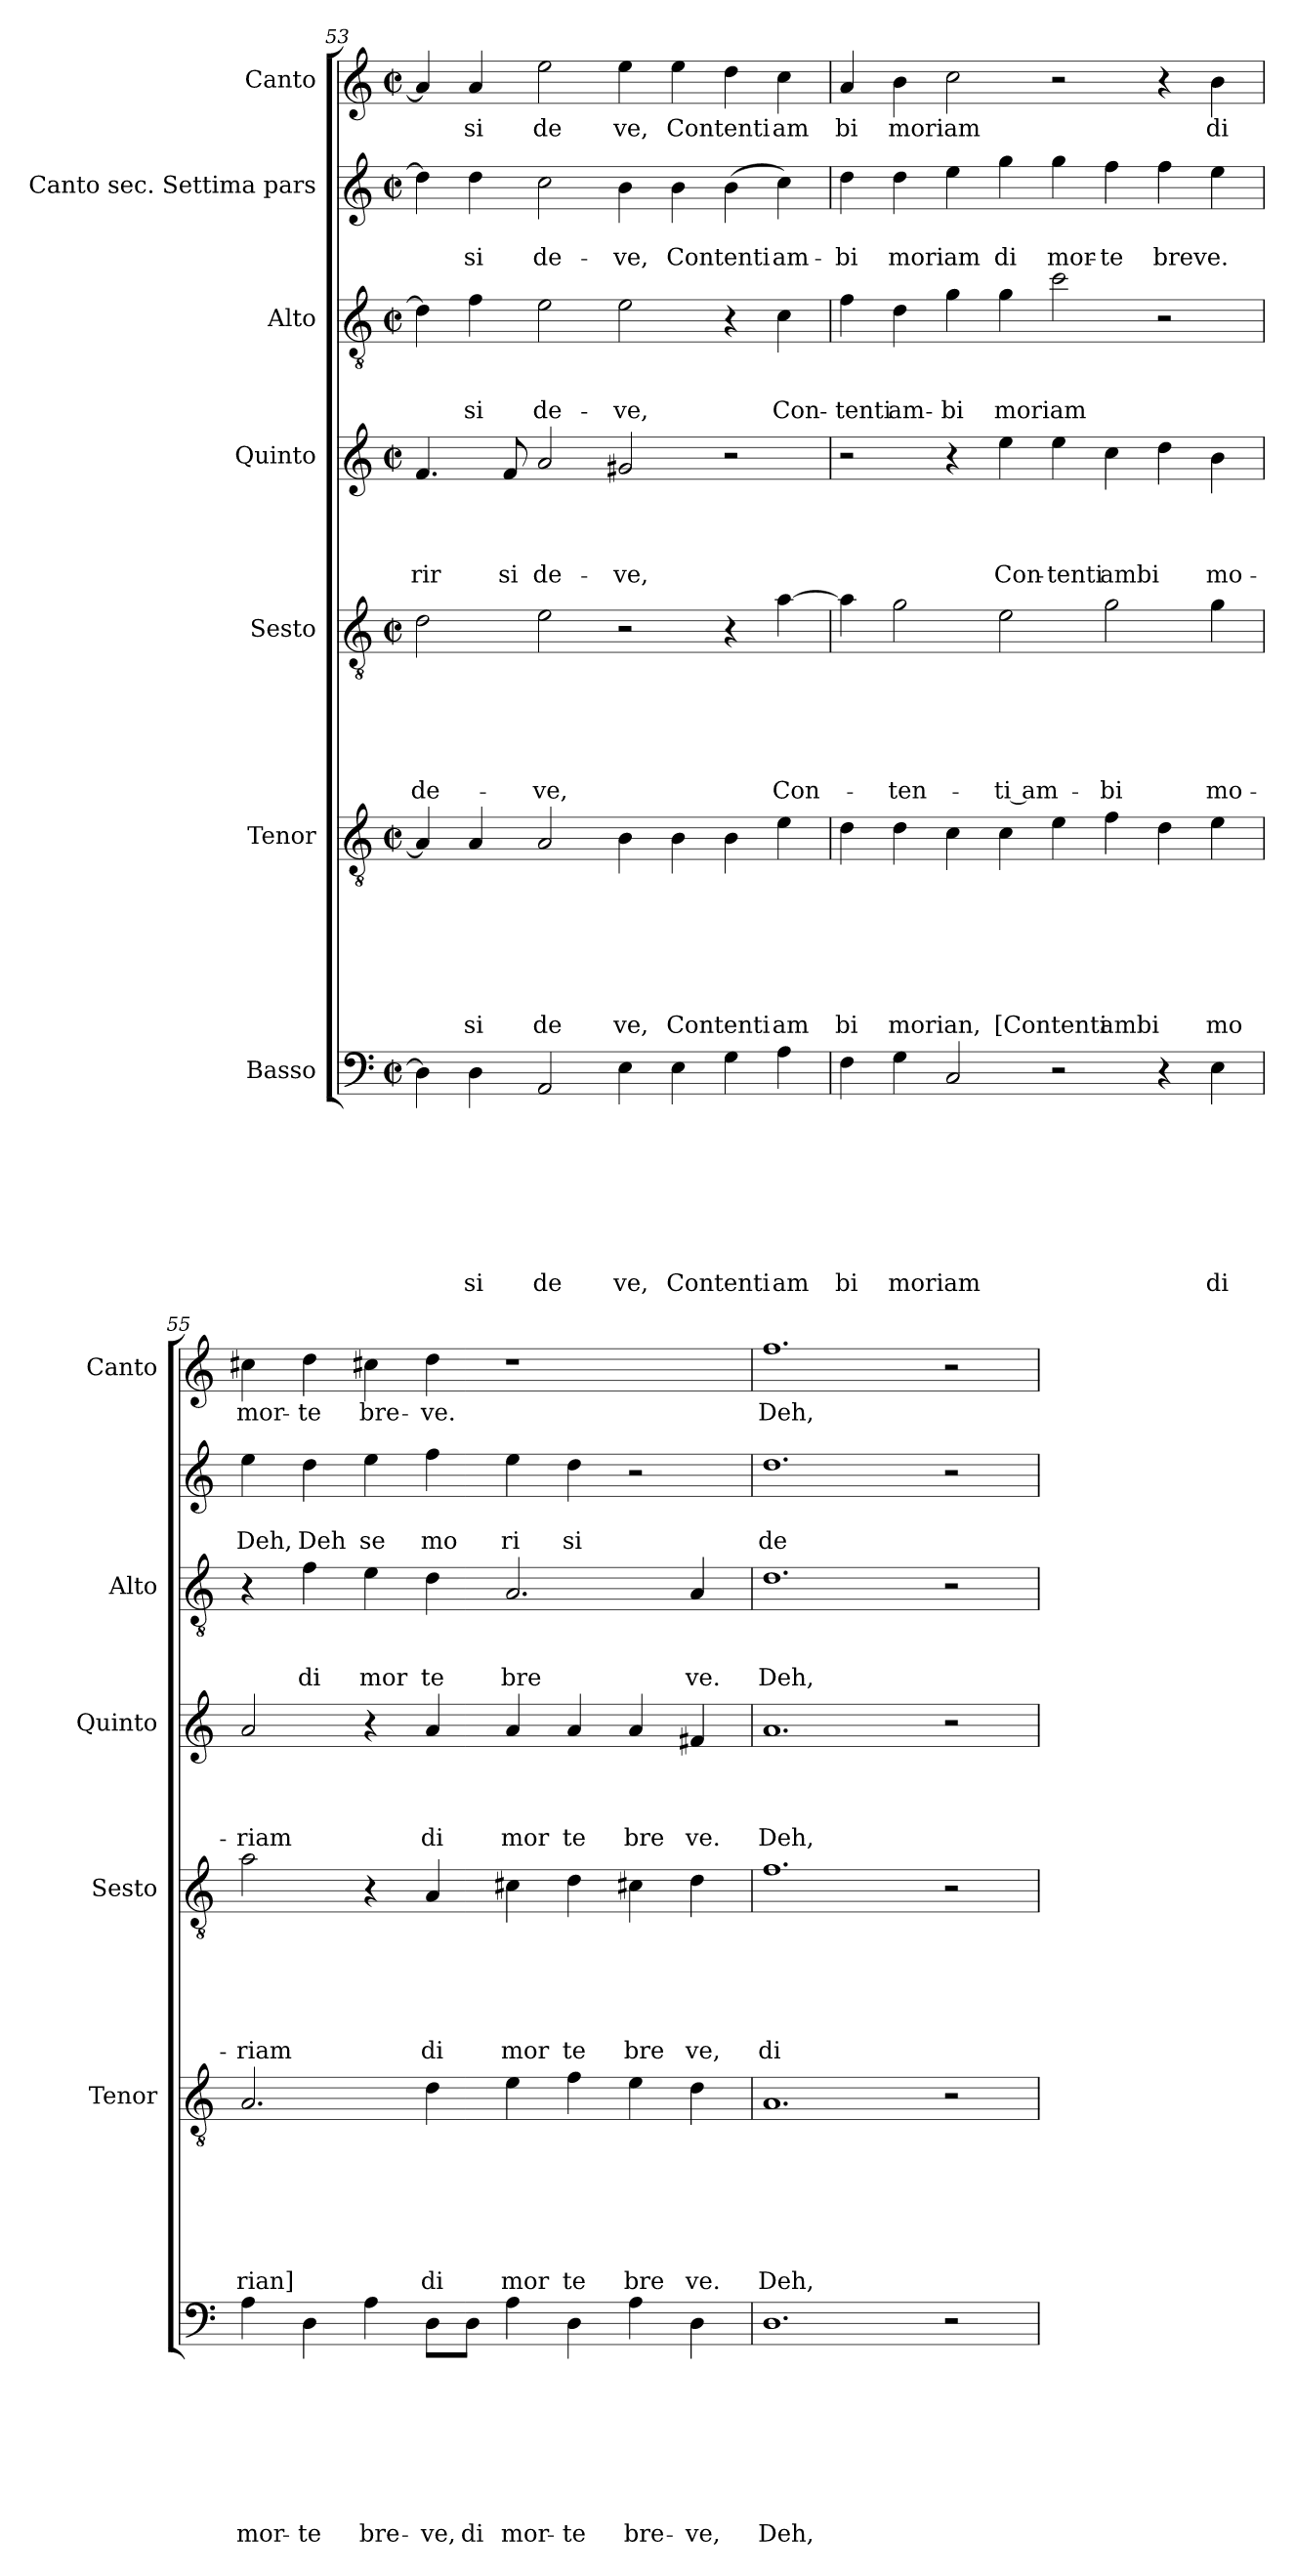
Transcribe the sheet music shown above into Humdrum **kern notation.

**kern	**text	**text	**text	**text	**text	**text	**text	**text	**kern	**text	**text	**text	**text	**text	**text	**text	**kern	**text	**text	**text	**text	**text	**text	**kern	**text	**text	**text	**text	**kern	**text	**text	**text	**kern	**text	**text	**kern	**text
*part7	*part7	*part7	*part7	*part7	*part7	*part7	*part7	*part7	*part6	*part6	*part6	*part6	*part6	*part6	*part6	*part6	*part5	*part5	*part5	*part5	*part5	*part5	*part5	*part4	*part4	*part4	*part4	*part4	*part3	*part3	*part3	*part3	*part2	*part2	*part2	*part1	*part1
*staff7	*staff7	*staff7	*staff7	*staff7	*staff7	*staff7	*staff7	*staff7	*staff6	*staff6	*staff6	*staff6	*staff6	*staff6	*staff6	*staff6	*staff5	*staff5	*staff5	*staff5	*staff5	*staff5	*staff5	*staff4	*staff4	*staff4	*staff4	*staff4	*staff3	*staff3	*staff3	*staff3	*staff2	*staff2	*staff2	*staff1	*staff1
*I"Basso	*	*	*	*	*	*	*	*	*I"Tenor	*	*	*	*	*	*	*	*I"Sesto	*	*	*	*	*	*	*I"Quinto	*	*	*	*	*I"Alto	*	*	*	*I"Canto sec. Settima pars	*	*	*I"Canto	*
*	*	*	*	*	*	*	*	*	*I'Tenor	*	*	*	*	*	*	*	*I'Sesto	*	*	*	*	*	*	*I'Quinto	*	*	*	*	*I'Alto	*	*	*	*	*	*	*I'Canto	*
*clefF4	*	*	*	*	*	*	*	*	*clefGv2	*	*	*	*	*	*	*	*clefGv2	*	*	*	*	*	*	*clefG2	*	*	*	*	*clefGv2	*	*	*	*clefG2	*	*	*clefG2	*
*k[]	*	*	*	*	*	*	*	*	*k[]	*	*	*	*	*	*	*	*k[]	*	*	*	*	*	*	*k[]	*	*	*	*	*k[]	*	*	*	*k[]	*	*	*k[]	*
*C:	*	*	*	*	*	*	*	*	*C:	*	*	*	*	*	*	*	*C:	*	*	*	*	*	*	*C:	*	*	*	*	*C:	*	*	*	*C:	*	*	*C:	*
*M2/2	*	*	*	*	*	*	*	*	*M2/2	*	*	*	*	*	*	*	*M2/2	*	*	*	*	*	*	*M2/2	*	*	*	*	*M2/2	*	*	*	*M2/2	*	*	*M2/2	*
*met(c|)	*	*	*	*	*	*	*	*	*met(c|)	*	*	*	*	*	*	*	*met(c|)	*	*	*	*	*	*	*met(c|)	*	*	*	*	*met(c|)	*	*	*	*met(c|)	*	*	*met(c|)	*
=53	=53	=53	=53	=53	=53	=53	=53	=53	=53	=53	=53	=53	=53	=53	=53	=53	=53	=53	=53	=53	=53	=53	=53	=53	=53	=53	=53	=53	=53	=53	=53	=53	=53	=53	=53	=53	=53
!	!	!	!	!	!	!	!	!	!	!	!	!	!	!	!	!	!	!	!	!	!	!	!LO:LY:b	!	!	!	!	!LO:LY:b	!	!	!	!	!	!	!	!	!
4D\]	.	.	.	.	.	.	.	.	4A/]	.	.	.	.	.	.	.	2d\	.	.	.	.	.	de-	4.f/	.	.	.	-rir	4d\]	.	.	.	4dd\]	.	.	4a/]	.
!	!	!	!	!	!	!	!	!LO:LY:b	!	!	!	!	!	!	!	!LO:LY:b	!	!	!	!	!	!	!	!	!	!	!	!	!	!	!	!LO:LY:b	!	!	!LO:LY:b	!	!LO:LY:b
4D\	.	.	.	.	.	.	.	si	4A/	.	.	.	.	.	.	si	.	.	.	.	.	.	.	.	.	.	.	.	4f\	.	.	si	4dd\	.	si	4a/	si
!	!	!	!	!	!	!	!	!	!	!	!	!	!	!	!	!	!	!	!	!	!	!	!	!	!	!	!	!LO:LY:b	!	!	!	!	!	!	!	!	!
.	.	.	.	.	.	.	.	.	.	.	.	.	.	.	.	.	.	.	.	.	.	.	.	8f/	.	.	.	si	.	.	.	.	.	.	.	.	.
!	!	!	!	!	!	!	!	!LO:LY:b	!	!	!	!	!	!	!	!LO:LY:b	!	!	!	!	!	!	!LO:LY:b	!	!	!	!	!LO:LY:b	!	!	!	!LO:LY:b	!	!	!LO:LY:b	!	!LO:LY:b
2AA/	.	.	.	.	.	.	.	de	2A/	.	.	.	.	.	.	de	2e\	.	.	.	.	.	-ve,	2a/	.	.	.	de-	2e\	.	.	de-	2cc\	.	de-	2ee\	de
!	!	!	!	!	!	!	!	!LO:LY:b	!	!	!	!	!	!	!	!LO:LY:b	!	!	!	!	!	!	!	!	!	!	!	!LO:LY:b	!	!	!	!LO:LY:b	!	!	!LO:LY:b	!	!LO:LY:b
4E\	.	.	.	.	.	.	.	ve,	4B\	.	.	.	.	.	.	ve,	2r	.	.	.	.	.	.	2g#X/	.	.	.	-ve,	2e\	.	.	-ve,	4b\	.	-ve,	4ee\	ve,
!	!	!	!	!	!	!	!	!LO:LY:b	!	!	!	!	!	!	!	!LO:LY:b	!	!	!	!	!	!	!	!	!	!	!	!	!	!	!	!	!	!	!LO:LY:b	!	!LO:LY:b
4E\	.	.	.	.	.	.	.	Contenti	4B\	.	.	.	.	.	.	Contenti	.	.	.	.	.	.	.	.	.	.	.	.	.	.	.	.	4b\	.	Contenti	4ee\	Contenti
4G\	.	.	.	.	.	.	.	.	4B\	.	.	.	.	.	.	.	4r	.	.	.	.	.	.	2r	.	.	.	.	4r	.	.	.	(>4b\	.	.	4dd\	.
!	!	!	!	!	!	!	!	!LO:LY:b	!	!	!	!	!	!	!	!LO:LY:b	!	!	!	!	!	!	!LO:LY:b	!	!	!	!	!	!	!	!	!LO:LY:b	!	!	!LO:LY:b	!	!LO:LY:b
4A\	.	.	.	.	.	.	.	am	4e\	.	.	.	.	.	.	am	[>4a\	.	.	.	.	.	Con-	.	.	.	.	.	4c\	.	.	Con-	4cc\)	.	am-	4cc\	am
=54	=54	=54	=54	=54	=54	=54	=54	=54	=54	=54	=54	=54	=54	=54	=54	=54	=54	=54	=54	=54	=54	=54	=54	=54	=54	=54	=54	=54	=54	=54	=54	=54	=54	=54	=54	=54	=54
!	!	!	!	!	!	!	!	!LO:LY:b	!	!	!	!	!	!	!	!LO:LY:b	!	!	!	!	!	!	!	!	!	!	!	!	!	!	!	!LO:LY:b	!	!	!LO:LY:b	!	!LO:LY:b
4F\	.	.	.	.	.	.	.	bi	4d\	.	.	.	.	.	.	bi	4a\]	.	.	.	.	.	.	2r	.	.	.	.	4f\	.	.	-tenti	4dd\	.	-bi	4a/	bi
!	!	!	!	!	!	!	!	!LO:LY:b	!	!	!	!	!	!	!	!LO:LY:b	!	!	!	!	!	!	!LO:LY:b	!	!	!	!	!	!	!	!	!LO:LY:b	!	!	!LO:LY:b	!	!LO:LY:b
4G\	.	.	.	.	.	.	.	moriam	4d\	.	.	.	.	.	.	morian,	2g\	.	.	.	.	.	-ten-	.	.	.	.	.	4d\	.	.	am-	4dd\	.	moriam	4b\	moriam
!	!	!	!	!	!	!	!	!	!	!	!	!	!	!	!	!	!	!	!	!	!	!	!	!	!	!	!	!	!	!	!	!LO:LY:b	!	!	!	!	!
2C/	.	.	.	.	.	.	.	.	4c\	.	.	.	.	.	.	.	.	.	.	.	.	.	.	4r	.	.	.	.	4g\	.	.	-bi	4ee\	.	.	2cc\	.
!	!	!	!	!	!	!	!	!	!	!	!	!	!	!	!	!LO:LY:b	!	!	!	!	!	!	!LO:LY:b:rj	!	!	!	!	!LO:LY:b	!	!	!	!LO:LY:b	!	!	!LO:LY:b	!	!
.	.	.	.	.	.	.	.	.	4c\	.	.	.	.	.	.	[Contenti	2e\	.	.	.	.	.	-ti am-	4ee\	.	.	.	Con-	4g\	.	.	moriam	4gg\	.	di	.	.
!	!	!	!	!	!	!	!	!	!	!	!	!	!	!	!	!	!	!	!	!	!	!	!	!	!	!	!	!LO:LY:b	!	!	!	!	!	!	!LO:LY:b	!	!
2r	.	.	.	.	.	.	.	.	4e\	.	.	.	.	.	.	.	.	.	.	.	.	.	.	4ee\	.	.	.	-tenti	2cc\	.	.	.	4gg\	.	mor-	2r	.
!	!	!	!	!	!	!	!	!	!	!	!	!	!	!	!	!LO:LY:b	!	!	!	!	!	!	!LO:LY:b	!	!	!	!	!LO:LY:b	!	!	!	!	!	!	!LO:LY:b	!	!
.	.	.	.	.	.	.	.	.	4f\	.	.	.	.	.	.	ambi	2g\	.	.	.	.	.	-bi	4cc\	.	.	.	ambi	.	.	.	.	4ff\	.	-te	.	.
!	!	!	!	!	!	!	!	!	!	!	!	!	!	!	!	!	!	!	!	!	!	!	!	!	!	!	!	!	!	!	!	!	!	!	!LO:LY:b	!	!
4r	.	.	.	.	.	.	.	.	4d\	.	.	.	.	.	.	.	.	.	.	.	.	.	.	4dd\	.	.	.	.	2r	.	.	.	4ff\	.	breve.	4r	.
!	!	!	!	!	!	!	!	!LO:LY:b	!	!	!	!	!	!	!	!LO:LY:b	!	!	!	!	!	!	!LO:LY:b	!	!	!	!	!LO:LY:b	!	!	!	!	!	!	!	!	!LO:LY:b
4E\	.	.	.	.	.	.	.	di	4e\	.	.	.	.	.	.	mo	4g\	.	.	.	.	.	mo-	4b\	.	.	.	mo-	.	.	.	.	4ee\	.	.	4b\	di
!!LO:LB:g=z
=55	=55	=55	=55	=55	=55	=55	=55	=55	=55	=55	=55	=55	=55	=55	=55	=55	=55	=55	=55	=55	=55	=55	=55	=55	=55	=55	=55	=55	=55	=55	=55	=55	=55	=55	=55	=55	=55
!	!	!	!	!	!	!	!	!LO:LY:b	!	!	!	!	!	!	!	!LO:LY:b	!	!	!	!	!	!	!LO:LY:b	!	!	!	!	!LO:LY:b	!	!	!	!	!	!	!LO:LY:b	!	!LO:LY:b
4A\	.	.	.	.	.	.	.	mor-	2.A/	.	.	.	.	.	.	rian]	2a\	.	.	.	.	.	-riam	2a/	.	.	.	-riam	4r	.	.	.	4ee\	.	Deh,	4cc#X\	mor-
!	!	!	!	!	!	!	!	!LO:LY:b	!	!	!	!	!	!	!	!	!	!	!	!	!	!	!	!	!	!	!	!	!	!	!	!LO:LY:b	!	!	!LO:LY:b	!	!LO:LY:b
4D\	.	.	.	.	.	.	.	-te	.	.	.	.	.	.	.	.	.	.	.	.	.	.	.	.	.	.	.	.	4f\	.	.	di	4dd\	.	Deh	4dd\	-te
!	!	!	!	!	!	!	!	!LO:LY:b	!	!	!	!	!	!	!	!	!	!	!	!	!	!	!	!	!	!	!	!	!	!	!	!LO:LY:b	!	!	!LO:LY:b	!	!LO:LY:b
4A\	.	.	.	.	.	.	.	bre-	.	.	.	.	.	.	.	.	4r	.	.	.	.	.	.	4r	.	.	.	.	4e\	.	.	mor	4ee\	.	se	4cc#X\	bre-
!	!	!	!	!	!	!	!	!LO:LY:b	!	!	!	!	!	!	!	!LO:LY:b	!	!	!	!	!	!	!LO:LY:b	!	!	!	!	!LO:LY:b	!	!	!	!LO:LY:b	!	!	!LO:LY:b	!	!LO:LY:b
8D\L	.	.	.	.	.	.	.	-ve,	4d\	.	.	.	.	.	.	di	4A/	.	.	.	.	.	di	4a/	.	.	.	di	4d\	.	.	te	4ff\	.	mo	4dd\	-ve.
!	!	!	!	!	!	!	!	!LO:LY:b	!	!	!	!	!	!	!	!	!	!	!	!	!	!	!	!	!	!	!	!	!	!	!	!	!	!	!	!	!
8D\J	.	.	.	.	.	.	.	di	.	.	.	.	.	.	.	.	.	.	.	.	.	.	.	.	.	.	.	.	.	.	.	.	.	.	.	.	.
!	!	!	!	!	!	!	!	!LO:LY:b	!	!	!	!	!	!	!	!LO:LY:b	!	!	!	!	!	!	!LO:LY:b	!	!	!	!	!LO:LY:b	!	!	!	!LO:LY:b	!	!	!LO:LY:b	!	!
4A\	.	.	.	.	.	.	.	mor-	4e\	.	.	.	.	.	.	mor	4c#X\	.	.	.	.	.	mor	4a/	.	.	.	mor	2.A/	.	.	bre	4ee\	.	ri	1r	.
!	!	!	!	!	!	!	!	!LO:LY:b	!	!	!	!	!	!	!	!LO:LY:b	!	!	!	!	!	!	!LO:LY:b	!	!	!	!	!LO:LY:b	!	!	!	!	!	!	!LO:LY:b	!	!
4D\	.	.	.	.	.	.	.	-te	4f\	.	.	.	.	.	.	te	4d\	.	.	.	.	.	te	4a/	.	.	.	te	.	.	.	.	4dd\	.	si	.	.
!	!	!	!	!	!	!	!	!LO:LY:b	!	!	!	!	!	!	!	!LO:LY:b	!	!	!	!	!	!	!LO:LY:b	!	!	!	!	!LO:LY:b	!	!	!	!	!	!	!	!	!
4A\	.	.	.	.	.	.	.	bre-	4e\	.	.	.	.	.	.	bre	4c#X\	.	.	.	.	.	bre	4a/	.	.	.	bre	.	.	.	.	2r	.	.	.	.
!	!	!	!	!	!	!	!	!LO:LY:b	!	!	!	!	!	!	!	!LO:LY:b	!	!	!	!	!	!	!LO:LY:b	!	!	!	!	!LO:LY:b	!	!	!	!LO:LY:b	!	!	!	!	!
4D\	.	.	.	.	.	.	.	-ve,	4d\	.	.	.	.	.	.	ve.	4d\	.	.	.	.	.	ve,	4f#X/	.	.	.	ve.	4A/	.	.	ve.	.	.	.	.	.
=56	=56	=56	=56	=56	=56	=56	=56	=56	=56	=56	=56	=56	=56	=56	=56	=56	=56	=56	=56	=56	=56	=56	=56	=56	=56	=56	=56	=56	=56	=56	=56	=56	=56	=56	=56	=56	=56
!	!	!	!	!	!	!	!	!LO:LY:b	!	!	!	!	!	!	!	!LO:LY:b	!	!	!	!	!	!	!LO:LY:b	!	!	!	!	!LO:LY:b	!	!	!	!LO:LY:b	!	!	!LO:LY:b	!	!LO:LY:b
1.D	.	.	.	.	.	.	.	Deh,	1.A	.	.	.	.	.	.	Deh,	1.f	.	.	.	.	.	di	1.a	.	.	.	Deh,	1.d	.	.	Deh,	1.dd	.	de	1.ff	Deh,
2r	.	.	.	.	.	.	.	.	2r	.	.	.	.	.	.	.	2r	.	.	.	.	.	.	2r	.	.	.	.	2r	.	.	.	2r	.	.	2r	.
=	=	=	=	=	=	=	=	=	=	=	=	=	=	=	=	=	=	=	=	=	=	=	=	=	=	=	=	=	=	=	=	=	=	=	=	=	=
*-	*-	*-	*-	*-	*-	*-	*-	*-	*-	*-	*-	*-	*-	*-	*-	*-	*-	*-	*-	*-	*-	*-	*-	*-	*-	*-	*-	*-	*-	*-	*-	*-	*-	*-	*-	*-	*-
